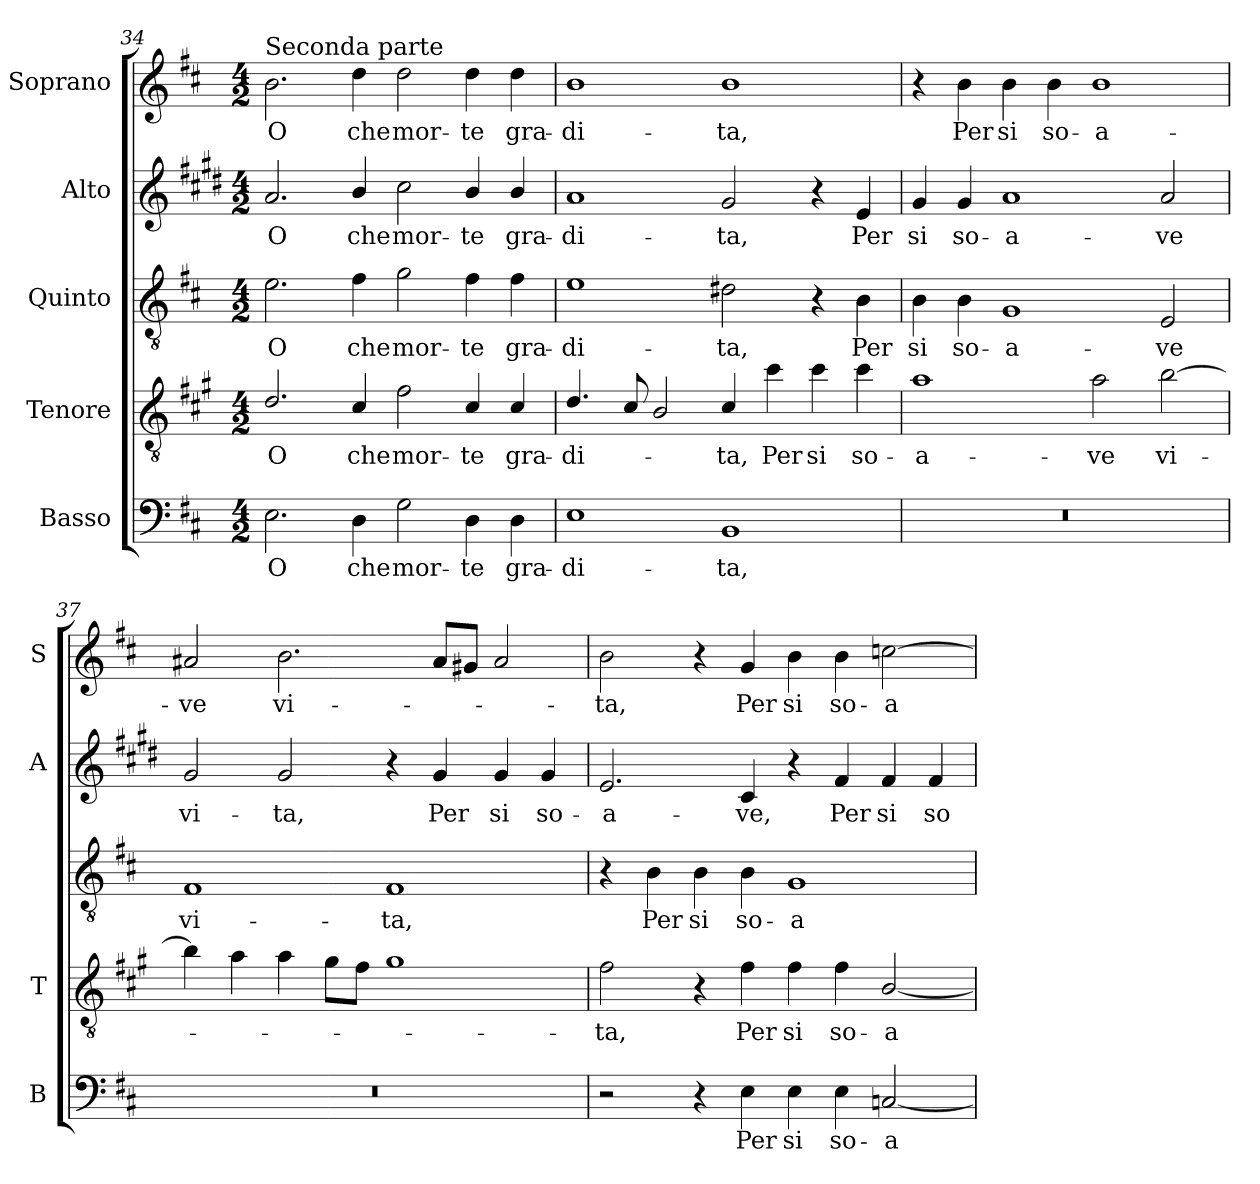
**kern	**text	**kern	**text	**kern	**text	**kern	**text	**kern	**text
*part5	*part5	*part4	*part4	*part3	*part3	*part2	*part2	*part1	*part1
*staff5	*staff5	*staff4	*staff4	*staff3	*staff3	*staff2	*staff2	*staff1	*staff1
*I"Basso	*	*I"Tenore	*	*I"Quinto	*	*I"Alto	*	*I"Soprano	*
*I'B	*	*I'T	*	*	*	*I'A	*	*I'S	*
!!LO:LB:g=z
*clefF4	*	*clefGv2	*	*clefGv2	*	*clefG2	*	*clefG2	*
*	*	*ITrd4c7	*	*	*	*ITrd1c2	*	*	*
*k[f#c#]	*	*k[f#c#]	*	*k[f#c#]	*	*k[f#c#]	*	*k[f#c#]	*
*D:	*	*D:	*	*D:	*	*D:	*	*D:	*
*M4/2	*	*M4/2	*	*M4/2	*	*M4/2	*	*M4/2	*
=34	=34	=34	=34	=34	=34	=34	=34	=34	=34
!	!	!	!	!	!	!	!	!LO:TX:a:t=Seconda parte	!
!	!LO:LY:b	!	!LO:LY:b	!	!LO:LY:b	!	!LO:LY:b	!	!LO:LY:b
2.E\	O	2.G/	O	2.e\	O	2.g/	O	2.b\	O
!	!LO:LY:b	!	!LO:LY:b	!	!LO:LY:b	!	!LO:LY:b	!	!LO:LY:b
4D\	che	4F#/	che	4f#\	che	4a/	che	4dd\	che
!	!LO:LY:b	!	!LO:LY:b	!	!LO:LY:b	!	!LO:LY:b	!	!LO:LY:b
2G\	mor-	2B\	mor-	2g\	mor-	2b\	mor-	2dd\	mor-
!	!LO:LY:b	!	!LO:LY:b	!	!LO:LY:b	!	!LO:LY:b	!	!LO:LY:b
4D\	-te	4F#/	-te	4f#\	-te	4a/	-te	4dd\	-te
!	!LO:LY:b	!	!LO:LY:b	!	!LO:LY:b	!	!LO:LY:b	!	!LO:LY:b
4D\	gra-	4F#/	gra-	4f#\	gra-	4a/	gra-	4dd\	gra-
=35	=35	=35	=35	=35	=35	=35	=35	=35	=35
!	!LO:LY:b	!	!LO:LY:b	!	!LO:LY:b	!	!LO:LY:b	!	!LO:LY:b
1E	-di-	4.G/	-di-	1e	-di-	1g	-di-	1b	-di-
.	.	8F#/	.	.	.	.	.	.	.
.	.	2E/	.	.	.	.	.	.	.
!	!LO:LY:b	!	!LO:LY:b	!	!LO:LY:b	!	!LO:LY:b	!	!LO:LY:b
1BB	-ta,	4F#/	-ta,	2d#X\	-ta,	2f#/	-ta,	1b	-ta,
!	!	!	!LO:LY:b	!	!	!	!	!	!
.	.	4f#\	Per	.	.	.	.	.	.
!	!	!	!LO:LY:b	!	!	!	!	!	!
.	.	4f#\	si	4r	.	4r	.	.	.
!	!	!	!LO:LY:b	!	!LO:LY:b	!	!LO:LY:b	!	!
.	.	4f#\	so-	4B\	Per	4d/	Per	.	.
=36	=36	=36	=36	=36	=36	=36	=36	=36	=36
!	!	!	!LO:LY:b	!	!LO:LY:b	!	!LO:LY:b	!	!
0r	.	1d	-a-	4B\	si	4f#/	si	4r	.
!	!	!	!	!	!LO:LY:b	!	!LO:LY:b	!	!LO:LY:b
.	.	.	.	4B\	so-	4f#/	so-	4b\	Per
!	!	!	!	!	!LO:LY:b	!	!LO:LY:b	!	!LO:LY:b
.	.	.	.	1G	-a-	1g	-a-	4b\	si
!	!	!	!	!	!	!	!	!	!LO:LY:b
.	.	.	.	.	.	.	.	4b\	so-
!	!	!	!LO:LY:b	!	!	!	!	!	!LO:LY:b
.	.	2d\	-ve	.	.	.	.	1b	-a-
!	!	!	!LO:LY:b	!	!LO:LY:b	!	!LO:LY:b	!	!
.	.	[2e\	vi-	2E/	-ve	2g/	-ve	.	.
=37	=37	=37	=37	=37	=37	=37	=37	=37	=37
!	!	!	!	!	!LO:LY:b	!	!LO:LY:b	!	!LO:LY:b
0r	.	4e\]	.	1F#	vi-	2f#/	vi-	2a#X/	-ve
.	.	4d\	.	.	.	.	.	.	.
!	!	!	!	!	!	!	!LO:LY:b	!	!LO:LY:b
.	.	4d\	.	.	.	2f#/	-ta,	2.b\	vi-
.	.	8c#\L	.	.	.	.	.	.	.
.	.	8B\J	.	.	.	.	.	.	.
!	!	!	!	!	!LO:LY:b	!	!	!	!
.	.	1c#	.	1F#	-ta,	4r	.	.	.
!	!	!	!	!	!	!	!LO:LY:b	!	!
.	.	.	.	.	.	4f#/	Per	8a#/L	.
.	.	.	.	.	.	.	.	8g#X/J	.
!	!	!	!	!	!	!	!LO:LY:b	!	!
.	.	.	.	.	.	4f#/	si	2a#/	.
!	!	!	!	!	!	!	!LO:LY:b	!	!
.	.	.	.	.	.	4f#/	so-	.	.
!!LO:PB:g=z
=38	=38	=38	=38	=38	=38	=38	=38	=38	=38
!	!	!	!LO:LY:b	!	!	!	!LO:LY:b	!	!LO:LY:b
2r	.	2B\	-ta,	4r	.	2.d/	-a-	2b\	-ta,
!	!	!	!	!	!LO:LY:b	!	!	!	!
.	.	.	.	4B\	Per	.	.	.	.
!	!	!	!	!	!LO:LY:b	!	!	!	!
4r	.	4r	.	4B\	si	.	.	4r	.
!	!LO:LY:b	!	!LO:LY:b	!	!LO:LY:b	!	!LO:LY:b	!	!LO:LY:b
4E\	Per	4B\	Per	4B\	so-	4B/	-ve,	4g/	Per
!	!LO:LY:b	!	!LO:LY:b	!	!LO:LY:b	!	!	!	!LO:LY:b
4E\	si	4B\	si	1G	-a-	4r	.	4b\	si
!	!LO:LY:b	!	!LO:LY:b	!	!	!	!LO:LY:b	!	!LO:LY:b
4E\	so-	4B\	so-	.	.	4e/	Per	4b\	so-
!	!LO:LY:b	!	!LO:LY:b	!	!	!	!LO:LY:b	!	!LO:LY:b
[2Cn/	-a-	[2E/	-a-	.	.	4e/	si	[2ccn\	-a-
!	!	!	!	!	!	!	!LO:LY:b	!	!
.	.	.	.	.	.	4e/	so-	.	.
=	=	=	=	=	=	=	=	=	=
*-	*-	*-	*-	*-	*-	*-	*-	*-	*-
